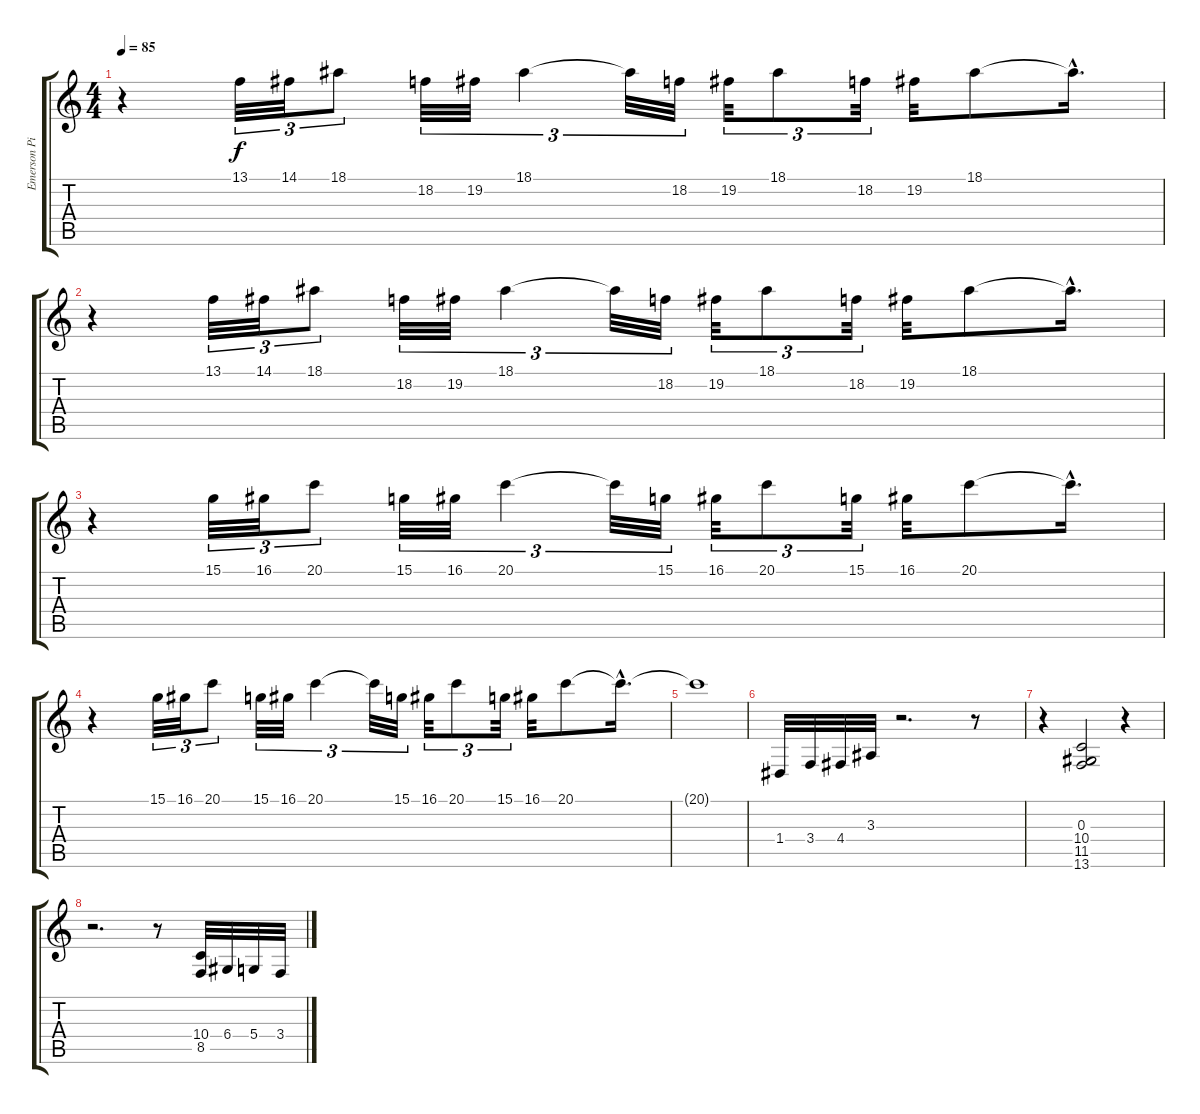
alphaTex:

\track ("Emerson Piano LH" "Emerson Pi") {instrument acousticgrandpiano}
\staff {score tabs}
\tuning (E4 B3 G3 D3 A2 E2) {hide}
\ts (4 4)
\tempo 85
\clef g2
\ks c
r.4{dy f} 13.1.32{tu (3 2)} 14.1.32{tu (3 2)} 18.1.8{tu (3 2)} 18.2.32{tu (3 2)} 19.2.32{tu (3 2)} 18.1.4{tu (3 2)} 18.1{t}.32{tu (3 2)} 18.2.32{tu (3 2)} 19.2.32{tu (3 2)} 18.1.8{tu (3 2)} 18.2.32{tu (3 2)} 19.2.32 18.1.8 18.1{hac t}.16{d} |
r.4 13.1.32{tu (3 2)} 14.1.32{tu (3 2)} 18.1.8{tu (3 2)} 18.2.32{tu (3 2)} 19.2.32{tu (3 2)} 18.1.4{tu (3 2)} 18.1{t}.32{tu (3 2)} 18.2.32{tu (3 2)} 19.2.32{tu (3 2)} 18.1.8{tu (3 2)} 18.2.32{tu (3 2)} 19.2.32 18.1.8 18.1{hac t}.16{d} |
r.4 15.1.32{tu (3 2)} 16.1.32{tu (3 2)} 20.1.8{tu (3 2)} 15.1.32{tu (3 2)} 16.1.32{tu (3 2)} 20.1.4{tu (3 2)} 20.1{t}.32{tu (3 2)} 15.1.32{tu (3 2)} 16.1.32{tu (3 2)} 20.1.8{tu (3 2)} 15.1.32{tu (3 2)} 16.1.32 20.1.8 20.1{hac t}.16{d} |
r.4 15.1.32{tu (3 2)} 16.1.32{tu (3 2)} 20.1.8{tu (3 2)} 15.1.32{tu (3 2)} 16.1.32{tu (3 2)} 20.1.4{tu (3 2)} 20.1{t}.32{tu (3 2)} 15.1.32{tu (3 2)} 16.1.32{tu (3 2)} 20.1.8{tu (3 2)} 15.1.32{tu (3 2)} 16.1.32 20.1.8 20.1{hac t}.16{d} |
20.1{t}.1 |
1.4.32 3.4.32 4.4.32 3.3.32 r.2{d} r.8 |
r.4 (0.3 10.4 11.5 13.6).2 r.4 |
r.2{d} r.8 (10.4 8.5).32 6.4.32 5.4.32 3.4.32
